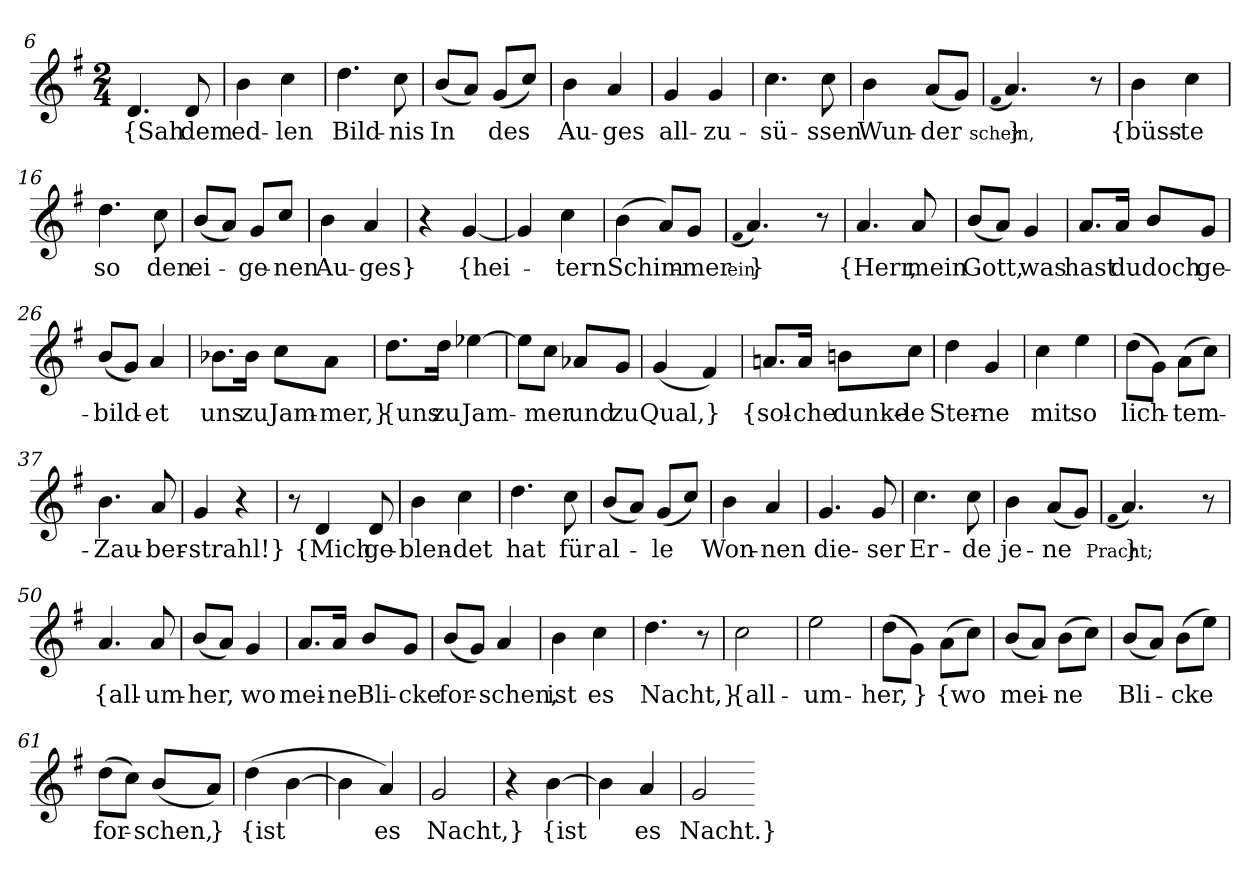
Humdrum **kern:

**kern	**text
*part1	*part1
*staff1	*staff1
*clefG2	*
*k[f#]	*
*M2/4	*
=6	=6
4.d	{Sah
8d	dem
=7	=7
4b	ed-
4cc	-len
=8	=8
4.dd	Bild-
8cc	-nis
=9	=9
(8b/L	In
8a/J)	.
(8g/L	des
8cc/J)	.
=10	=10
4b	Au-
4a	-ges
=11	=11
4g	all-
4g	-zu-
=12	=12
4.cc	-sü-
8cc	-ssen
=13	=13
4b	Wun-
(8a/L	-der
8g/J)	.
=14	=14
(qf#	schein,
4.a)	}
8r	.
=15	=15
4b	{büss-
4cc	-te
=16	=16
4.dd	so
8cc	den
=17	=17
(8b/L	ei-
8a/J)	.
8g/L	-ge-
8cc/J	-nen
=18	=18
4b	Au-
4a	-ges}
=19	=19
4r	.
[4g	{hei-
=20	=20
4g]	.
4cc	-tern
=21	=21
(4b	Schim-
8a/L)	.
8g/J	-mer
=22	=22
(qf#	ein
4.a)	}
8r	.
=23	=23
4.a	{Herr,
8a	mein
=24	=24
(8b/L	Gott,
8a/J)	.
4g	was
=25	=25
8.a/L	hast
16a/Jk	du
8b/L	doch
8g/J	ge-
=26	=26
(8b/L	-bild-
8g/J)	.
4a	-et
=27	=27
8.b-X\L	uns
16b-\Jk	zu
8cc\L	Jam-
8a\J	-mer,}
=29	=29
8.dd\L	{uns
16dd\Jk	zu
[4ee-X	Jam-
=30	=30
8ee-\L]	.
8cc\J	-mer
8a-X/L	und
8g/J	zu
=31	=31
(4g	Qual,
4f#)	}
=33	=33
8.an/L	{sol-
16a/Jk	-che
8bn\L	dunke-
8cc\J	-le
=34	=34
4dd	Ster-
4g	-ne
=35	=35
4cc	mit
4ee	so
=36	=36
(8dd\L	lich-
8g\J)	.
(8a\L	-tem-
8cc\J)	.
=37	=37
4.b	Zau-
8a	-ber-
=38	=38
4g	-strahl!}
4r	.
=41	=41
8r	.
4d	{Mich
8d	ge-
=42	=42
4b	-blen-
4cc	-det
=43	=43
4.dd	hat
8cc	für
=44	=44
(8b/L	al-
8a/J)	.
(8g/L	-le
8cc/J)	.
=45	=45
4b	Won-
4a	-nen
=46	=46
4.g	die-
8g	-ser
=47	=47
4.cc	Er-
8cc	-de
=48	=48
4b	je-
(8a/L	-ne
8g/J)	.
=49	=49
(qf#	Pracht;
4.a)	}
8r	.
=50	=50
4.a	{all-
8a	-um-
=51	=51
(8b/L	-her,
8a/J)	.
4g	wo
=52	=52
8.a/L	mei-
16a/Jk	-ne
8b/L	Bli-
8g/J	-cke
=53	=53
(8b/L	for-
8g/J)	.
4a	-schen,
=54	=54
4b	ist
4cc	es
=55	=55
4.dd	Nacht,}
8r	.
=56	=56
2cc	{all-
=57	=57
2ee	-um-
=58	=58
(8dd\L	-her,
8g\J)	}
(8a\L	{wo
8cc\J)	.
=59	=59
(8b/L	mei-
8a/J)	.
(8b\L	-ne
8cc\J)	.
=60	=60
(8b/L	Bli-
8a/J)	.
(8b\L	-cke
8ee\J)	.
=61	=61
(8dd\L	for-
8cc\J)	.
(8b/L	-schen,
8a/J)	}
=62	=62
(4dd	{ist
[4b	.
=63	=63
4b]	.
4a)	es
=64	=64
2g	Nacht,}
=66	=66
4r	.
[4b	{ist
=67	=67
4b]	.
4a	es
=68	=68
2g	Nacht.}
=-	=-
*-	*-
